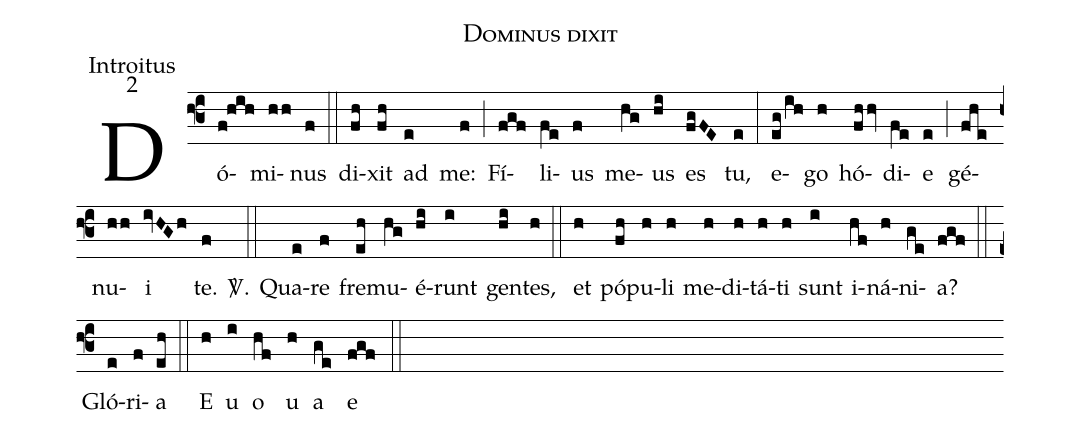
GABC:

name:Dominus dixit;
office-part:Introitus;
mode:2;
%%
(f3) Dó(f!hih)mi(hh)nus(f) (::) di(fh)xit(fh) ad(e) me:(f) (;) Fí(fgf)li(fe)us(f) me(hg)us(hi) es(fgFE) tu,(e) (:) e(eg/ih)go(h) hó(fhhv)di(fe)e(e) (;) gé(fhe)nu(hh)i(ivHGh) te.(f) <sp>V/</sp>.(::) Qua(e)re(f) fre(eh)mu(hg)é(hi)runt(i) gen(hi)tes,(h) (::) et(h) pó(fh)pu(h)li(h) me(h)di(h)tá(h)ti(h) sunt(i) i(hf)ná(h)ni(ge)a?(fgf) (::) Gló(e)ri(f)a(eh) (::) E(h) u(i) o(hf) u(h) a(ge) e(fgf) (::)
